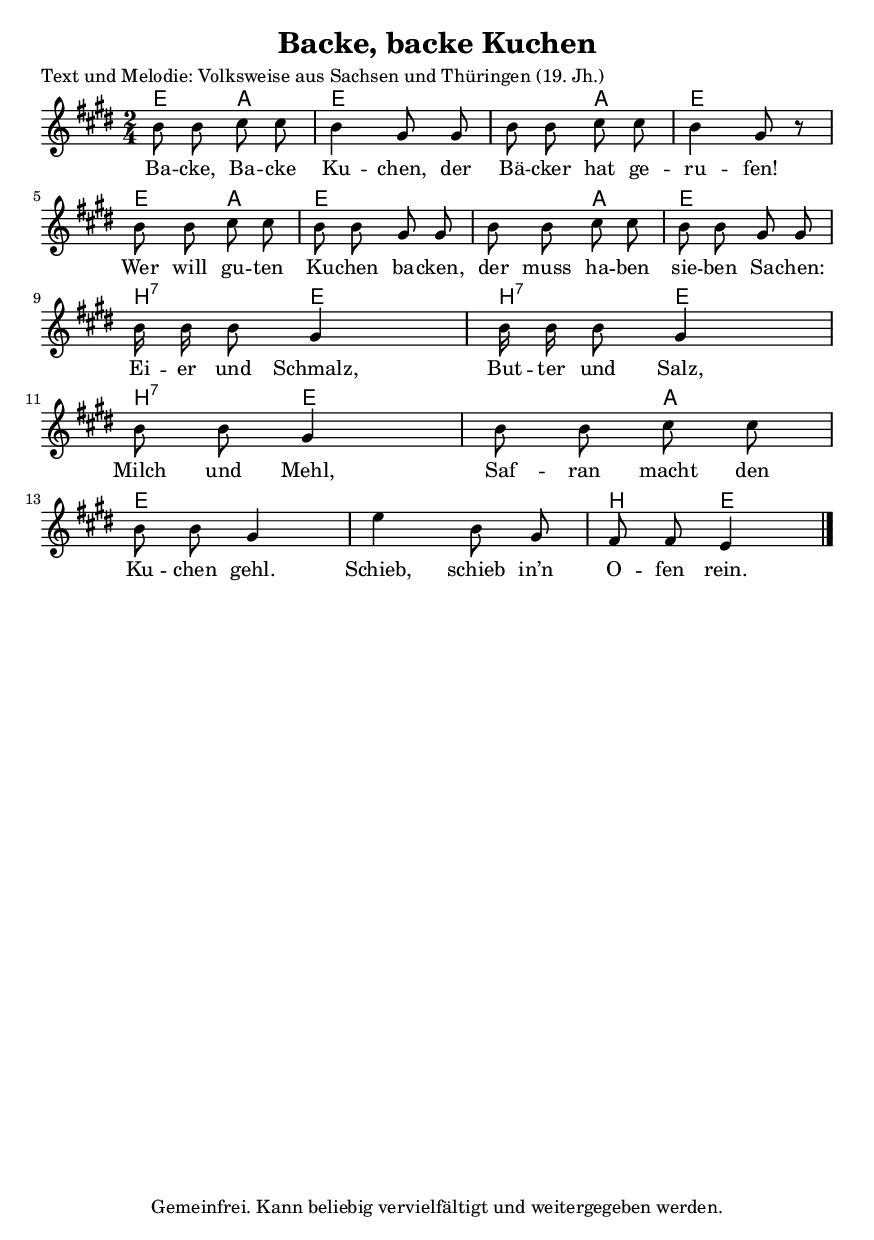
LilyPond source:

% Dieses Notenblatt wurde erstellt von Michael "Bosso" Beck
%
% Kontakt: michi_beck86@web.de
%
% geringfügige Änderungen von Hauke Rehr

\include "deutsch.ly"
\include "default.ly"

\version "2.12.3"
\header {
  title = "Backe, backe Kuchen"
  poet = "Text und Melodie: Volksweise aus Sachsen und Thüringen (19. Jh.)"
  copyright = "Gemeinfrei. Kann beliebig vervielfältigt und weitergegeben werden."
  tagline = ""
}

#(set-global-staff-size 16)

akkorde = \chordmode {
  e4 a4 e2. a4 e2
  e4 a4 e2. a4 e2
  h4:7 e4 h4:7 e4 h4:7 e2 a4
  e1 h4 e4
}


melodie = \relative c'' {

  h8 h8 cis8 cis8
  h4 gis8 gis8
  h8 h8 cis8 cis8
  h4 gis 8 r8

  \break

  h8 h8 cis8 cis8
  h8 h8 gis8 gis8
  h8 h8 cis8 cis8
  h8 h8 gis8 gis8

  \break
  h16 h16 h8 gis4
  h16 h16 h8 gis4
  h8 h8 gis4
  h8 h8 cis8 cis8
  \break

  h8 h8 gis4
  e'4 h8 gis8
  fis8 fis8 e4 \bar "|."

}

text = \lyricmode {
  Ba -- cke, Ba -- cke Ku -- chen, der Bä -- cker hat ge -- ru -- fen!
  Wer will gu -- ten Ku -- chen ba -- cken,
  der muss ha -- ben sie -- ben Sa -- chen:
  Ei -- er und Schmalz, But -- ter und Salz,
  Milch und Mehl, Saf -- ran macht den Ku -- chen gehl.
  Schieb, schieb in’n
  O -- fen rein.
}



\score {
  <<
    \new ChordNames {
    \set ChordNames.instrumentName = #"german"
    \germanChords
    \akkorde }
    \new Voice = "Lied" {
      \autoBeamOff
      \clef "treble"
      \time 2/4
      \key e\major
      \melodie
    }
    \new Lyrics \lyricsto "Lied" { \text }
  >>
}

% some settings % vim: sw=2 et
